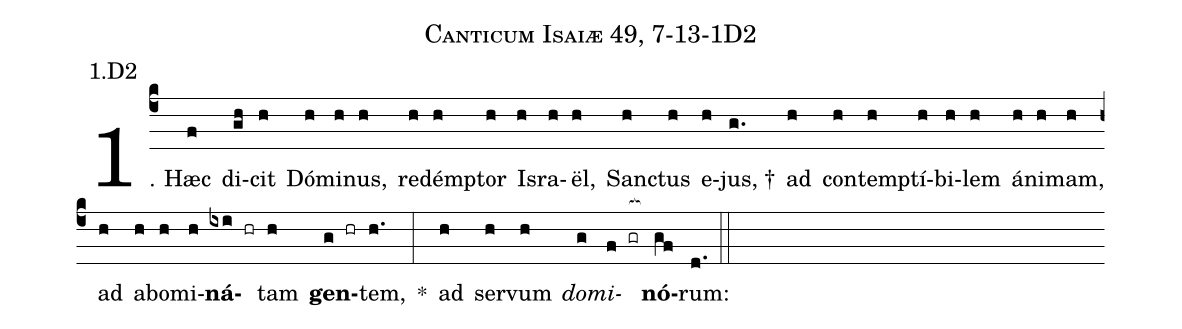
name: Canticum Isaiæ 49, 7-13-1D2;
annotation: 1.D2;
%%
(c4)1. Hæc(f) di(gh)cit(h) Dó(h)mi(h)nus,(h) red(h)émp(h)tor(h) Is(h)ra(h)ël,(h) Sanc(h)tus(h) e(h)jus, †(g.) ad(h) con(h)temp(h)tí(h)bi(h)lem(h) á(h)ni(h)mam,(h) ad(h) ab(h)o(h)mi(h)<b>ná</b>(ixi hr)tam(h) <b>gen</b>(g hr)tem,(h.) *(:) ad(h) ser(h)vum(h) <i>do</i>(g)<i>mi</i>(f gr[ocb:1{])<b>nó</b>(gf[ocb:0}])rum:(d.) (::)
